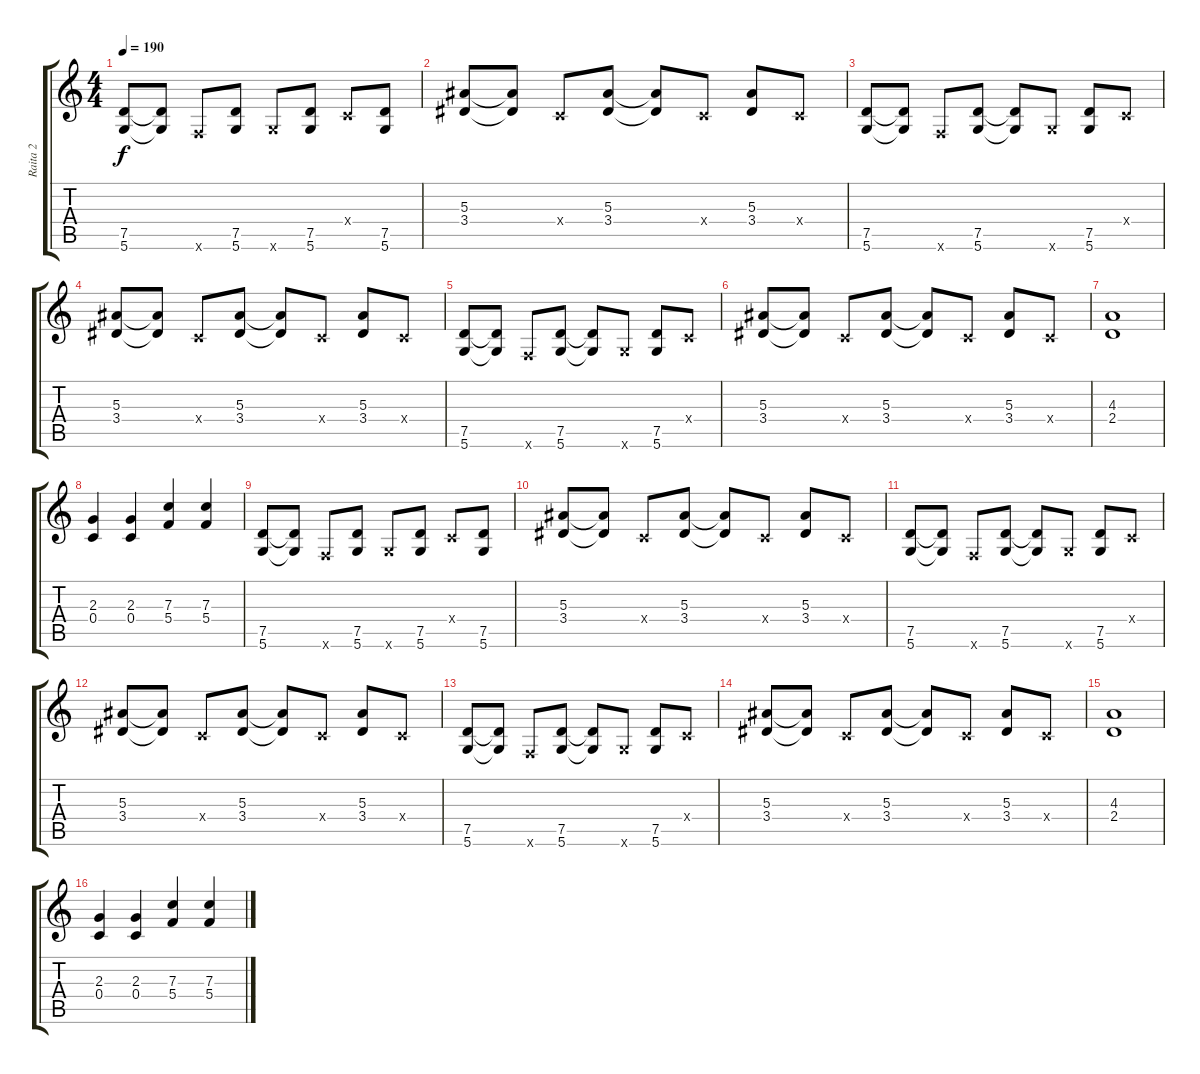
\track ("Raita 2" "Raita 2") {instrument distortionguitar}
\staff {score tabs}
\tuning (D4 A3 F3 C3 G2 D2) {hide}
\ts (4 4)
\tempo 190
\clef g2
\ks c
(7.5 5.6).8{dy f} (7.5{t} 5.6{t}).8 3.6{x}.8 (7.5 5.6).8 5.6{x}.8 (7.5 5.6).8 0.4{x}.8 (7.5 5.6).8 |
(5.3 3.4).8 (5.3{t} 3.4{t}).8 0.4{x}.8 (5.3 3.4).8 (5.3{t} 3.4{t}).8 0.4{x}.8 (5.3 3.4).8 0.4{x}.8 |
(7.5 5.6).8 (7.5{t} 5.6{t}).8 3.6{x}.8 (7.5 5.6).8 (7.5{t} 5.6{t}).8 5.6{x}.8 (7.5 5.6).8 0.4{x}.8 |
(5.3 3.4).8 (5.3{t} 3.4{t}).8 0.4{x}.8 (5.3 3.4).8 (5.3{t} 3.4{t}).8 0.4{x}.8 (5.3 3.4).8 0.4{x}.8 |
(7.5 5.6).8 (7.5{t} 5.6{t}).8 3.6{x}.8 (7.5 5.6).8 (7.5{t} 5.6{t}).8 5.6{x}.8 (7.5 5.6).8 0.4{x}.8 |
(5.3 3.4).8 (5.3{t} 3.4{t}).8 0.4{x}.8 (5.3 3.4).8 (5.3{t} 3.4{t}).8 0.4{x}.8 (5.3 3.4).8 0.4{x}.8 |
(4.3 2.4).1 |
(2.3 0.4).4 (2.3 0.4).4 (7.3 5.4).4 (7.3 5.4).4 |
(7.5 5.6).8 (7.5{t} 5.6{t}).8 3.6{x}.8 (7.5 5.6).8 5.6{x}.8 (7.5 5.6).8 0.4{x}.8 (7.5 5.6).8 |
(5.3 3.4).8 (5.3{t} 3.4{t}).8 0.4{x}.8 (5.3 3.4).8 (5.3{t} 3.4{t}).8 0.4{x}.8 (5.3 3.4).8 0.4{x}.8 |
(7.5 5.6).8 (7.5{t} 5.6{t}).8 3.6{x}.8 (7.5 5.6).8 (7.5{t} 5.6{t}).8 5.6{x}.8 (7.5 5.6).8 0.4{x}.8 |
(5.3 3.4).8 (5.3{t} 3.4{t}).8 0.4{x}.8 (5.3 3.4).8 (5.3{t} 3.4{t}).8 0.4{x}.8 (5.3 3.4).8 0.4{x}.8 |
(7.5 5.6).8 (7.5{t} 5.6{t}).8 3.6{x}.8 (7.5 5.6).8 (7.5{t} 5.6{t}).8 5.6{x}.8 (7.5 5.6).8 0.4{x}.8 |
(5.3 3.4).8 (5.3{t} 3.4{t}).8 0.4{x}.8 (5.3 3.4).8 (5.3{t} 3.4{t}).8 0.4{x}.8 (5.3 3.4).8 0.4{x}.8 |
(4.3 2.4).1 |
(2.3 0.4).4 (2.3 0.4).4 (7.3 5.4).4 (7.3 5.4).4
